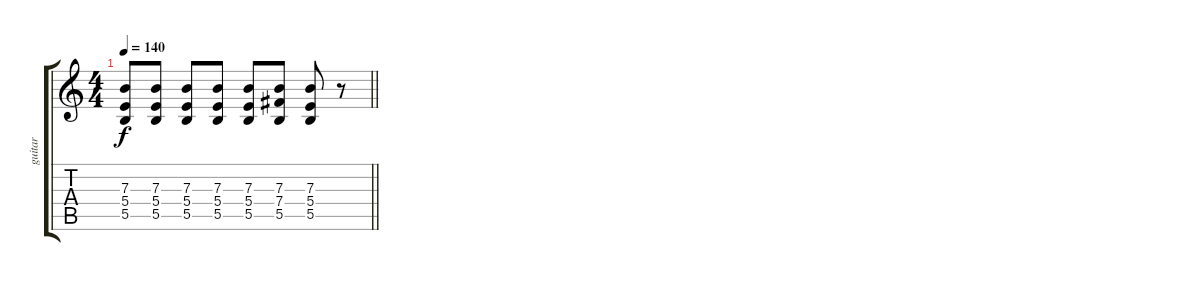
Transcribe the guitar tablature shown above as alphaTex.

\track ("guitar" "guitar") {instrument distortionguitar}
\staff {score tabs}
\tuning (Db4 Ab3 E3 B2 Gb2 B1) {hide}
\ts (4 4)
\tempo 140
\clef g2
\barLineRight lightlight
\ks c
(7.3{t} 5.4{t} 5.5{t}).8{dy f} (7.3 5.4 5.5).8 (7.3 5.4 5.5).8 (7.3 5.4 5.5).8 (7.3 5.4 5.5).8 (7.3 7.4 5.5).8 (7.3 5.4 5.5).8 r.8
